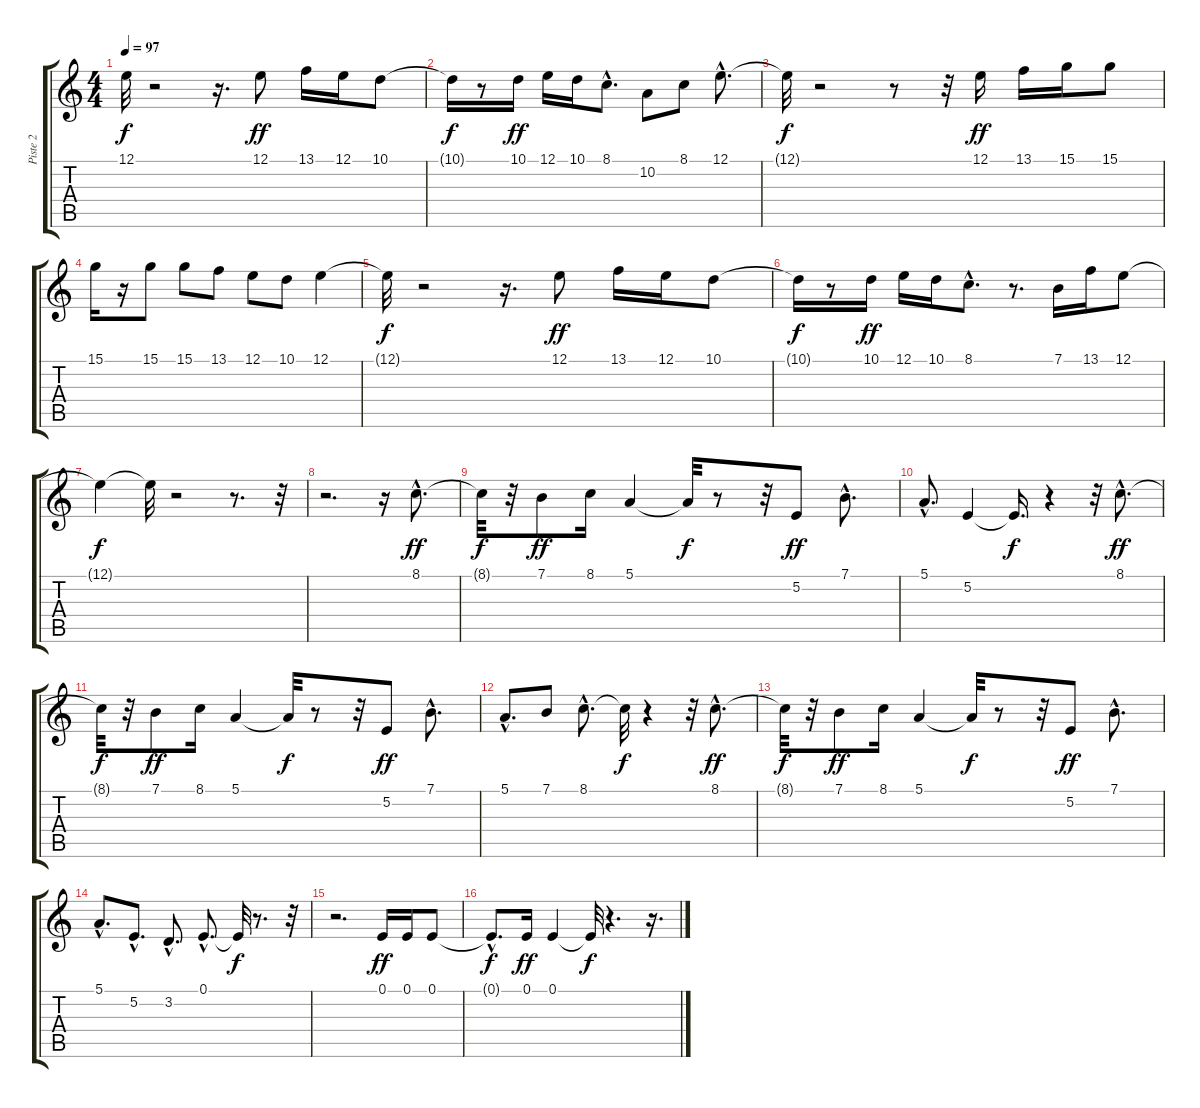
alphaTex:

\track ("Piste 2" "Piste 2") {instrument trombone}
\staff {score tabs}
\tuning (E4 B3 G3 D3 A2 E2) {hide}
\ts (4 4)
\tempo 97
\clef g2
\ks c
12.1{t}.32{dy f} r.2 r.16{d} 12.1.8{dy ff} 13.1.16 12.1.16 10.1.8 |
10.1{t}.16{dy f} r.8 10.1.16{dy ff} 12.1.16 10.1.16 8.1{hac}.8{d} 10.2.8 8.1.8 12.1{hac}.8{d} |
12.1{t}.32{dy f} r.2 r.8 r.32 12.1.16{dy ff} 13.1.16 15.1.16 15.1.8 |
15.1.16 r.16 15.1.8 15.1.8 13.1.8 12.1.8 10.1.8 12.1.4 |
12.1{t}.32{dy f} r.2 r.16{d} 12.1.8{dy ff} 13.1.16 12.1.16 10.1.8 |
10.1{t}.16{dy f} r.8 10.1.16{dy ff} 12.1.16 10.1.16 8.1{hac}.8{d} r.8{d} 7.1.16 13.1.16 12.1.8 |
12.1{t}.4{dy f} 12.1{t}.32 r.2 r.8{d} r.32 |
r.2{d} r.16 8.1{hac}.8{d dy ff} |
8.1{t}.32{dy f} r.32 7.1.8{dy ff} 8.1.16 5.1.4 5.1{t}.32{dy f} r.8 r.32 5.2.8{dy ff} 7.1{hac}.8{d} |
5.1{hac}.8{d} 5.2.4 5.2{t}.16{d dy f} r.4 r.32 8.1{hac}.8{d dy ff} |
8.1{t}.32{dy f} r.32 7.1.8{dy ff} 8.1.16 5.1.4 5.1{t}.32{dy f} r.8 r.32 5.2.8{dy ff} 7.1{hac}.8{d} |
5.1{hac}.8{d} 7.1.8 8.1{hac}.8{d} 8.1{t}.32{dy f} r.4 r.32 8.1{hac}.8{d dy ff} |
8.1{t}.32{dy f} r.32 7.1.8{dy ff} 8.1.16 5.1.4 5.1{t}.32{dy f} r.8 r.32 5.2.8{dy ff} 7.1{hac}.8{d} |
5.1{hac}.8{d} 5.2{hac}.8{d} 3.2{hac}.8{d} 0.1{hac}.8{d} 0.1{t}.32{dy f} r.8{d} r.32 |
r.2{d} 0.1.16{dy ff} 0.1.16 0.1.8 |
0.1{hac t}.8{d dy f} 0.1.16{dy ff} 0.1.4 0.1{t}.32{dy f} r.4{d} r.16{d}
